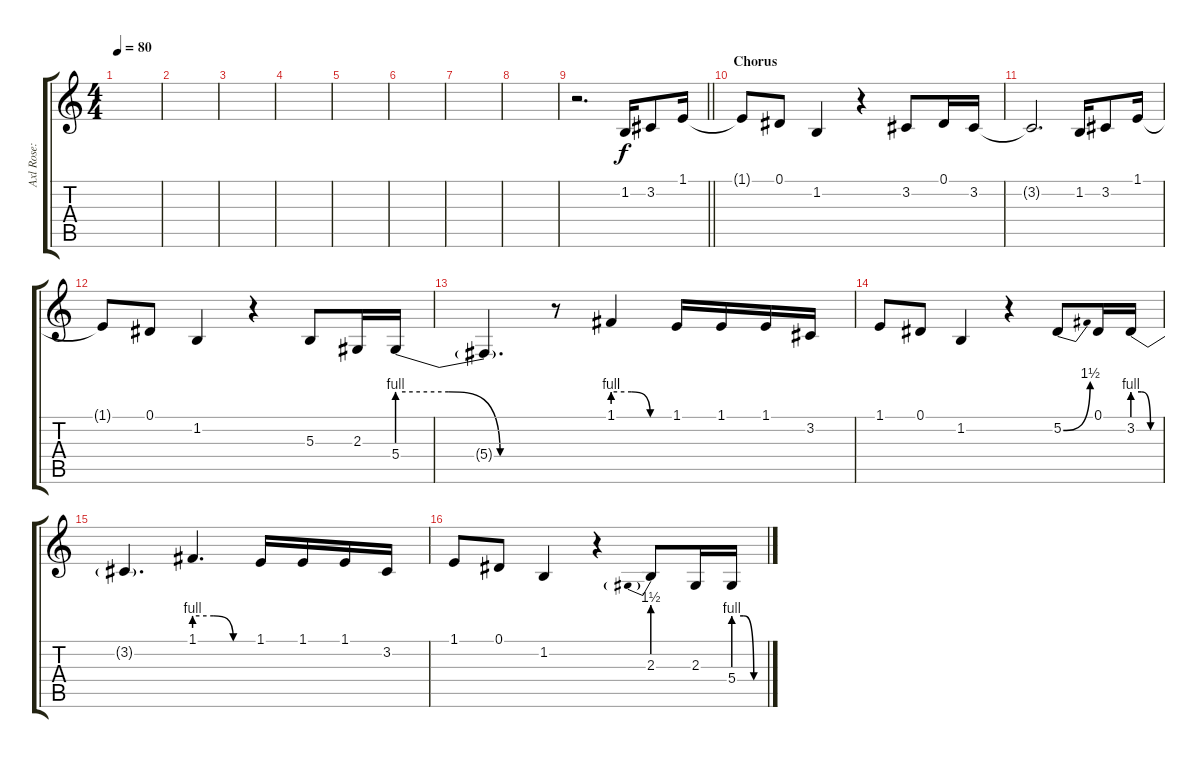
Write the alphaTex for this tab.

\track ("Axl Rose: Vocal" "Axl Rose: ") {instrument synthvoice}
\staff {score tabs}
\tuning (Eb4 Bb3 Gb3 Db3 Ab2 Eb2) {hide}
\ts (4 4)
\tempo 80
\clef g2
\ks c
|
|
|
|
|
|
|
|
\barLineRight lightlight
r.2{d} 1.2.16{dy f} 3.2.8 1.1.16 |
\section ("" "Chorus")
1.1{t}.8 0.1.8 1.2.4 r.4 3.2.8 0.1.16 3.2.16 |
3.2{t}.2{d} 1.2.16 3.2.8 1.1.16 |
1.1{t}.8 0.1.8 1.2.4 r.4 5.3.8 2.3.16 5.4{be (custom 0 4 20 4 40 0 60 0)}.16 |
5.4{t}.4{d} r.8 1.1{be (custom 0 4 20 4 40 0 60 0)}.4 1.1.16 1.1.16 1.1.16 3.2.16 |
1.1.8 0.1.8 1.2.4 r.4 5.2{be (bend 0 0 60 6)}.8 0.1.16 3.2{be (custom 0 4 20 4 40 0 60 0)}.16 |
3.2{t}.4{d} 1.1{be (custom 0 4 20 4 40 0 60 0)}.4{d} 1.1.16 1.1.16 1.1.16 3.2.16 |
1.1.8 0.1.8 1.2.4 r.4 2.3{be (prebend 0 6 60 6)}.8 2.3.16 5.4{be (custom 0 4 20 4 40 0 60 0)}.16
